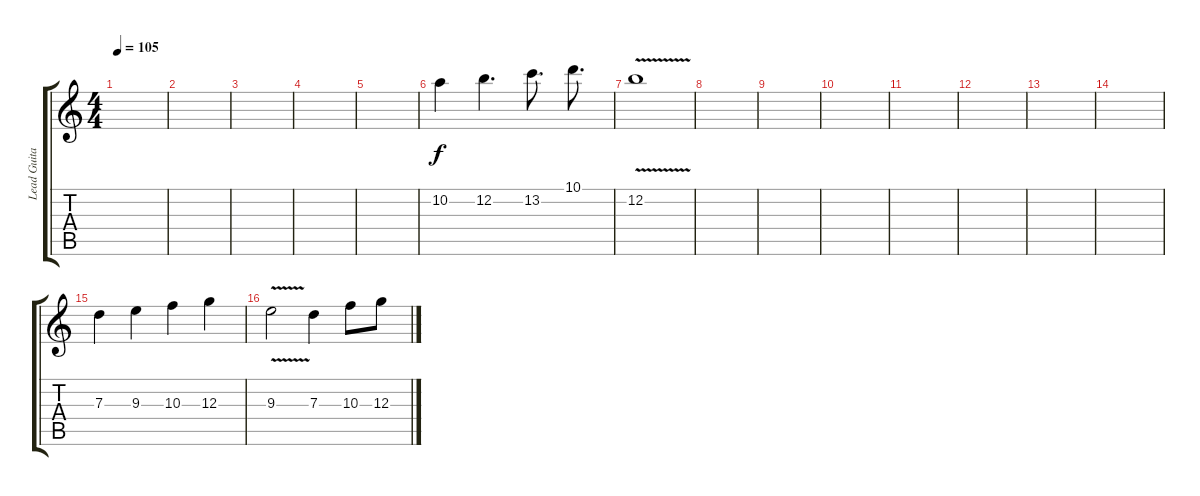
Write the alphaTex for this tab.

\track ("Lead Guitar" "Lead Guita") {instrument distortionguitar}
\staff {score tabs}
\tuning (E4 B3 G3 D3 A2 E2) {hide}
\ts (4 4)
\tempo 105
\clef g2
\ks c
|
|
|
|
|
10.2.4 12.2.4{d} 13.2.8{d} 10.1.8{d} |
12.2{v}.1 |
|
|
|
|
|
|
|
7.3.4 9.3.4 10.3.4 12.3.4 |
9.3{v}.2 7.3.4 10.3.8 12.3.8
